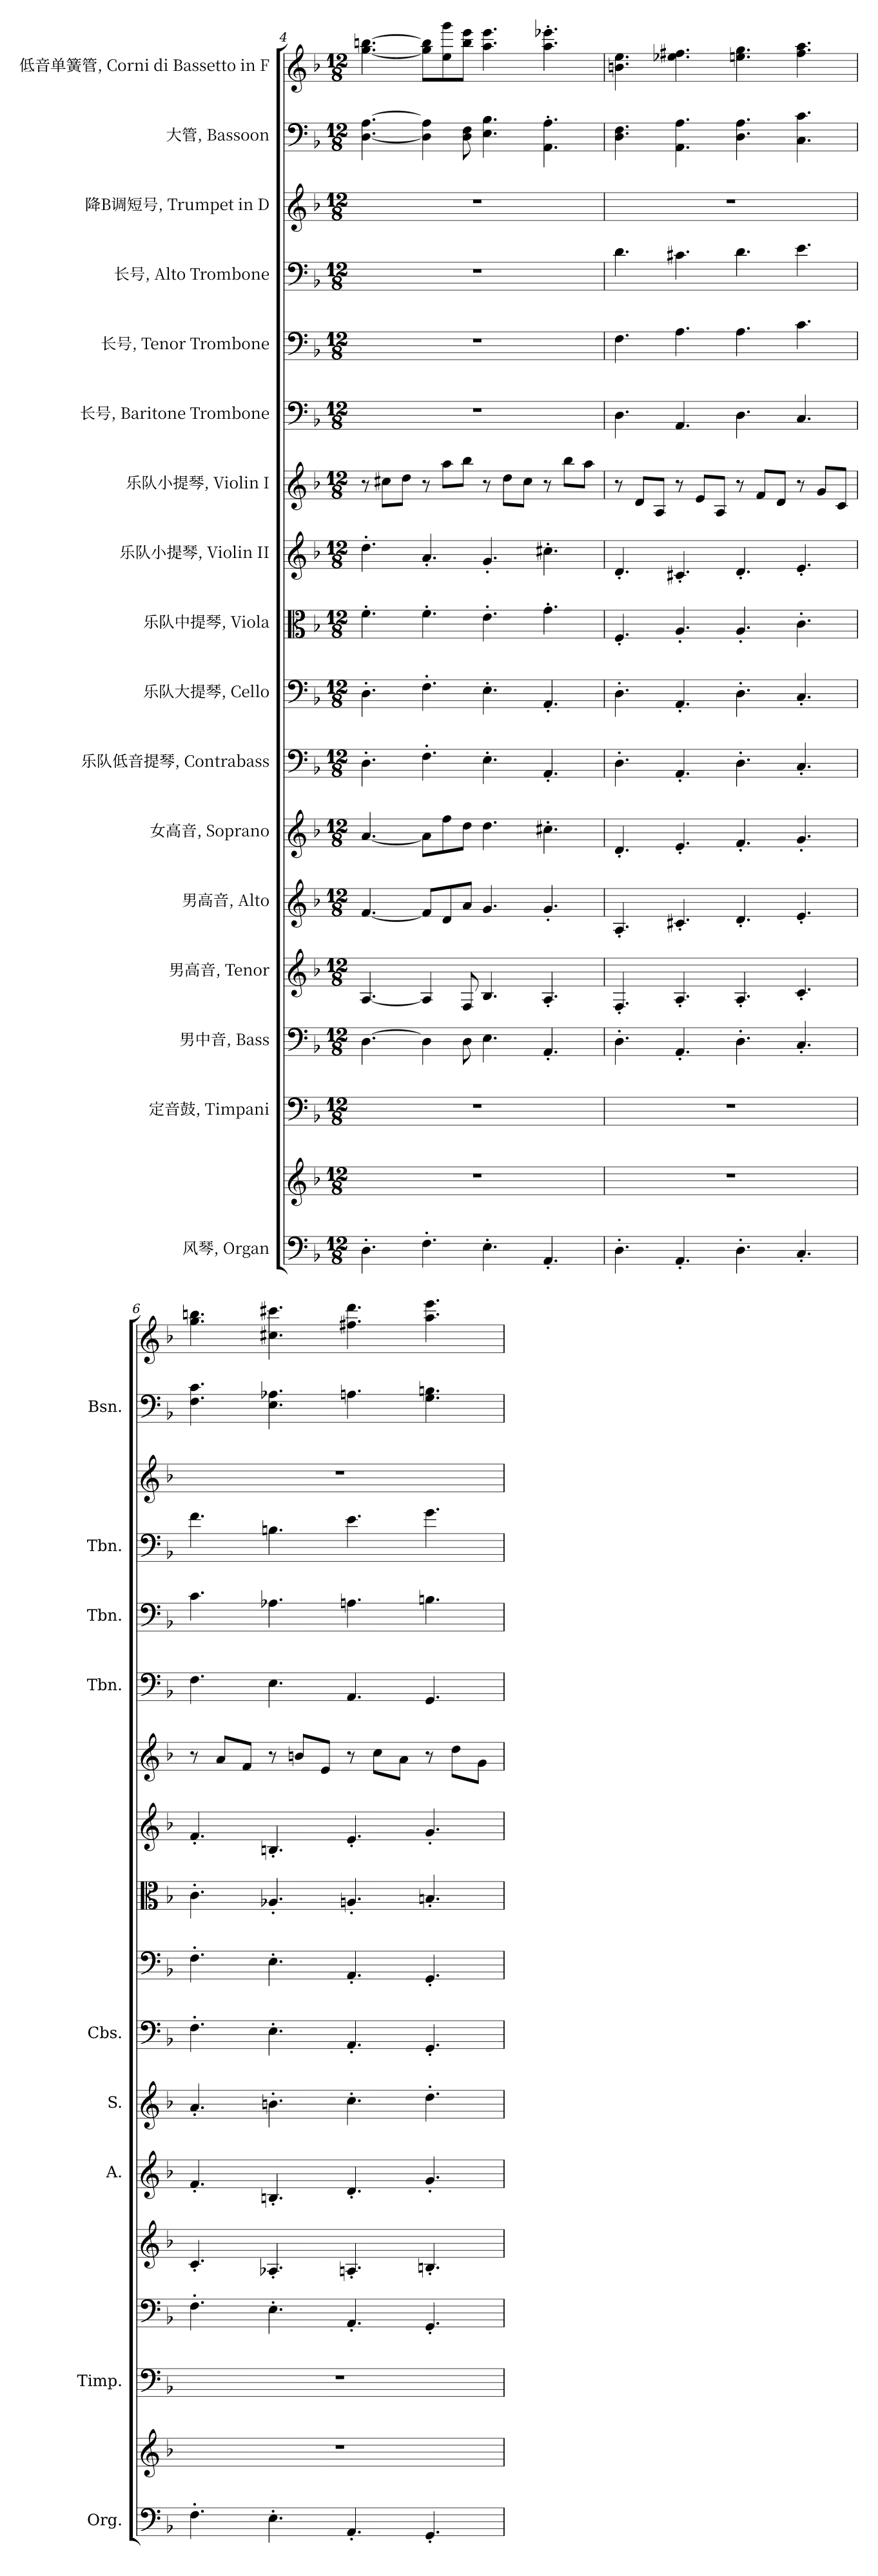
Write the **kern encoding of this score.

**kern	**kern	**kern	**kern	**kern	**kern	**kern	**kern	**kern	**kern	**kern	**kern	**kern	**kern	**kern	**kern	**kern	**kern
*part17	*part17	*part16	*part15	*part14	*part13	*part12	*part11	*part10	*part9	*part8	*part7	*part6	*part5	*part4	*part3	*part2	*part1
*staff18	*staff17	*staff16	*staff15	*staff14	*staff13	*staff12	*staff11	*staff10	*staff9	*staff8	*staff7	*staff6	*staff5	*staff4	*staff3	*staff2	*staff1
*I"风琴, Organ	*	*I"定音鼓, Timpani	*I"男中音, Bass	*I"男高音, Tenor	*I"男高音, Alto	*I"女高音, Soprano	*I"乐队低音提琴, Contrabass	*I"乐队大提琴, Cello	*I"乐队中提琴, Viola	*I"乐队小提琴, Violin II	*I"乐队小提琴, Violin I	*I"长号, Baritone Trombone	*I"长号, Tenor Trombone	*I"长号, Alto Trombone	*I"降B调短号, Trumpet in D	*I"大管, Bassoon	*I"低音单簧管, Corni di Bassetto in F
*I'Org.	*	*I'Timp.	*	*	*I'A.	*I'S.	*I'Cbs.	*	*	*	*	*I'Tbn.	*I'Tbn.	*I'Tbn.	*	*I'Bsn.	*
*clefF4	*clefG2	*clefF4	*clefF4	*clefG2	*clefG2	*clefG2	*clefF4	*clefF4	*clefC3	*clefG2	*clefG2	*clefF4	*clefF4	*clefF4	*clefG2	*clefF4	*clefG2
*	*	*	*	*	*	*	*ITrd7c12	*	*	*	*	*	*	*	*ITrd1c2	*	*ITrd1c2
*k[b-]	*k[b-]	*k[b-]	*k[b-]	*k[b-]	*k[b-]	*k[b-]	*k[b-]	*k[b-]	*k[b-]	*k[b-]	*k[b-]	*k[b-]	*k[b-]	*k[b-]	*k[b-e-a-]	*k[b-]	*k[b-e-a-]
*M12/8	*M12/8	*M12/8	*M12/8	*M12/8	*M12/8	*M12/8	*M12/8	*M12/8	*M12/8	*M12/8	*M12/8	*M12/8	*M12/8	*M12/8	*M12/8	*M12/8	*M12/8
=4	=4	=4	=4	=4	=4	=4	=4	=4	=4	=4	=4	=4	=4	=4	=4	=4	=4
4.D'\	1.r	1.r	[4.D\	[4.A/	[4.f/	[4.a/	4.DD'\	4.D'\	4.f'\	4.dd'\	8r	1.r	1.r	1.r	1.r	[4.D\ [4.A\	[4.ff\ [4.aan\
.	.	.	.	.	.	.	.	.	.	.	8cc#X\L	.	.	.	.	.	.
.	.	.	.	.	.	.	.	.	.	.	8dd\J	.	.	.	.	.	.
4.F'\	.	.	4D\]	4A/]	8f/L]	8a\L]	4.FF'\	4.F'\	4.f'\	4.a'/	8r	.	.	.	.	4D\] 4A\]	8ff\] 8aa\]L
.	.	.	.	.	8d/	8ff\	.	.	.	.	8aa\L	.	.	.	.	.	8dd\ 8fff\
.	.	.	8D\	8F/	8a/J	8dd\J	.	.	.	.	8bb-\J	.	.	.	.	8D\ 8F\	8aa\ 8ddd\J
4.E'\	.	.	4.E\	4.B-/	4.g/	4.dd\	4.EE'\	4.E'\	4.e'\	4.g'/	8r	.	.	.	.	4.E\ 4.B-\	4.gg\ 4.ddd\
.	.	.	.	.	.	.	.	.	.	.	8dd\L	.	.	.	.	.	.
.	.	.	.	.	.	.	.	.	.	.	8cc#\J	.	.	.	.	.	.
4.AA'/	.	.	4.AA'/	4.A'/	4.g'/	4.cc#X'\	4.AAA'/	4.AA'/	4.g'\	4.cc#X'\	8r	.	.	.	.	4.AA\' 4.A\'	4.gg\' 4.ddd-X\'
.	.	.	.	.	.	.	.	.	.	.	8bb-\L	.	.	.	.	.	.
.	.	.	.	.	.	.	.	.	.	.	8aa\J	.	.	.	.	.	.
=5	=5	=5	=5	=5	=5	=5	=5	=5	=5	=5	=5	=5	=5	=5	=5	=5	=5
4.D'\	1.r	1.r	4.D'\	4.F'/	4.A'/	4.d'/	4.DD'\	4.D'\	4.F'/	4.d'/	8r	4.D\	4.F\	4.d\	1.r	4.D\ 4.F\	4.an\ 4.dd\
.	.	.	.	.	.	.	.	.	.	.	8d/L	.	.	.	.	.	.
.	.	.	.	.	.	.	.	.	.	.	8A/J	.	.	.	.	.	.
4.AA'/	.	.	4.AA'/	4.A'/	4.c#X'/	4.e'/	4.AAA'/	4.AA'/	4.A'/	4.c#X'/	8r	4.AA/	4.A\	4.c#X\	.	4.AA\ 4.A\	4.dd-X\ 4.een\
.	.	.	.	.	.	.	.	.	.	.	8e/L	.	.	.	.	.	.
.	.	.	.	.	.	.	.	.	.	.	8A/J	.	.	.	.	.	.
4.D'\	.	.	4.D'\	4.A'/	4.d'/	4.f'/	4.DD'\	4.D'\	4.A'/	4.d'/	8r	4.D\	4.A\	4.d\	.	4.D\ 4.A\	4.ddn\ 4.ff\
.	.	.	.	.	.	.	.	.	.	.	8f/L	.	.	.	.	.	.
.	.	.	.	.	.	.	.	.	.	.	8d/J	.	.	.	.	.	.
4.C'/	.	.	4.C'/	4.c'/	4.e'/	4.g'/	4.CC'/	4.C'/	4.c'\	4.e'/	8r	4.C/	4.c\	4.e\	.	4.C\ 4.c\	4.ee\ 4.gg\
.	.	.	.	.	.	.	.	.	.	.	8g/L	.	.	.	.	.	.
.	.	.	.	.	.	.	.	.	.	.	8c/J	.	.	.	.	.	.
!!LO:PB:g=z
=6	=6	=6	=6	=6	=6	=6	=6	=6	=6	=6	=6	=6	=6	=6	=6	=6	=6
4.F'\	1.r	1.r	4.F'\	4.c'/	4.f'/	4.a'/	4.FF'\	4.F'\	4.c'\	4.f'/	8r	4.F\	4.c\	4.f\	1.r	4.F\ 4.c\	4.ff\ 4.aan\
.	.	.	.	.	.	.	.	.	.	.	8a/L	.	.	.	.	.	.
.	.	.	.	.	.	.	.	.	.	.	8f/J	.	.	.	.	.	.
4.E'\	.	.	4.E'\	4.A-X'/	4.Bn'/	4.bn'\	4.EE'\	4.E'\	4.A-X'/	4.Bn'/	8r	4.E\	4.A-X\	4.Bn\	.	4.E\ 4.A-X\	4.bn\ 4.bbn\
.	.	.	.	.	.	.	.	.	.	.	8bn/L	.	.	.	.	.	.
.	.	.	.	.	.	.	.	.	.	.	8e/J	.	.	.	.	.	.
4.AA'/	.	.	4.AA'/	4.An'/	4.d'/	4.cc'\	4.AAA'/	4.AA'/	4.An'/	4.e'/	8r	4.AA/	4.An\	4.e\	.	4.An\	4.een\ 4.ccc\
.	.	.	.	.	.	.	.	.	.	.	8cc\L	.	.	.	.	.	.
.	.	.	.	.	.	.	.	.	.	.	8a\J	.	.	.	.	.	.
4.GG'/	.	.	4.GG'/	4.Bn'/	4.g'/	4.dd'\	4.GGG'/	4.GG'/	4.Bn'/	4.g'/	8r	4.GG/	4.Bn\	4.g\	.	4.G\ 4.Bn\	4.gg\ 4.ddd\
.	.	.	.	.	.	.	.	.	.	.	8dd\L	.	.	.	.	.	.
.	.	.	.	.	.	.	.	.	.	.	8g\J	.	.	.	.	.	.
=	=	=	=	=	=	=	=	=	=	=	=	=	=	=	=	=	=
*-	*-	*-	*-	*-	*-	*-	*-	*-	*-	*-	*-	*-	*-	*-	*-	*-	*-
